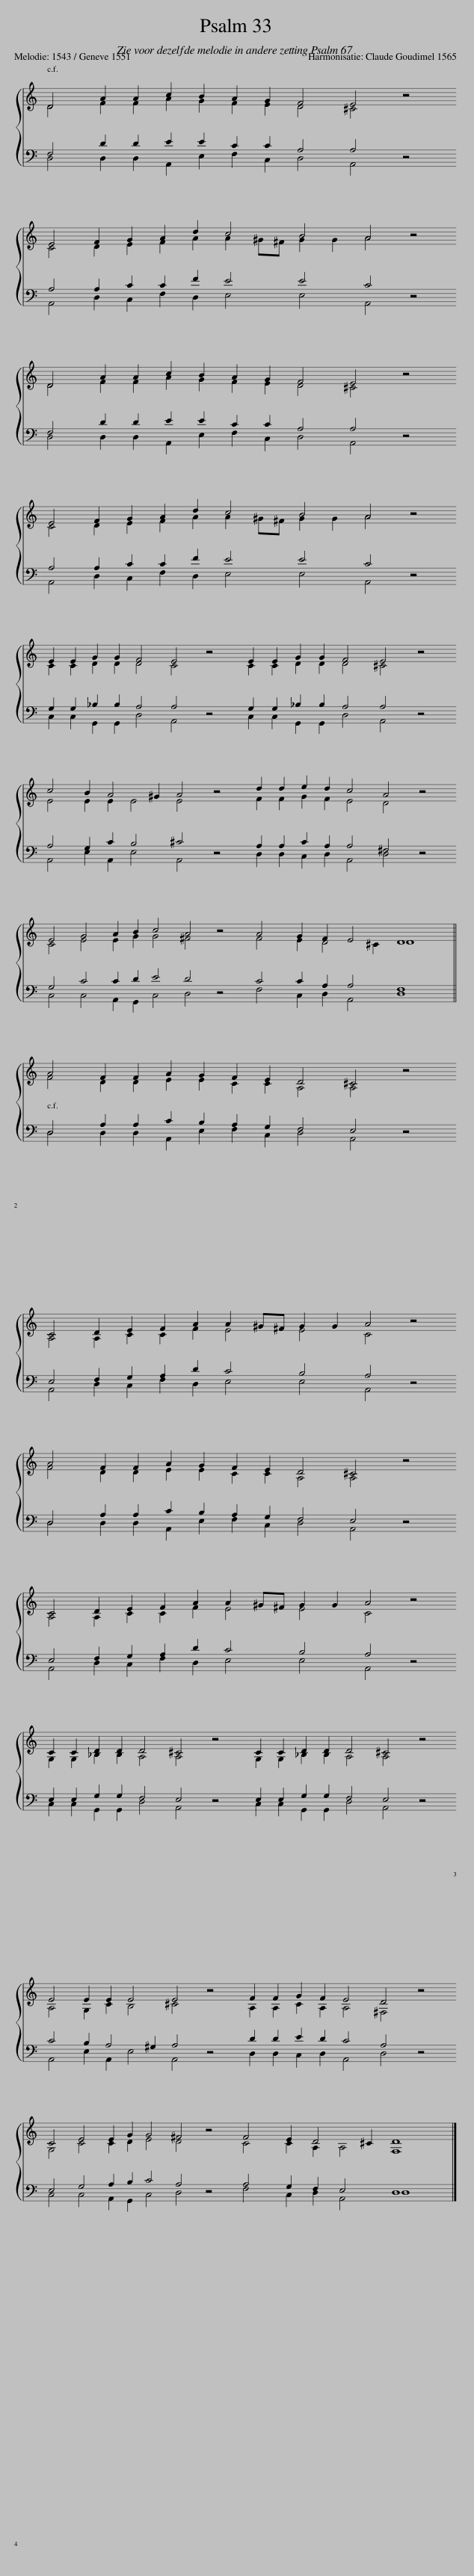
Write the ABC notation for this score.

X:1
%%score { ( 1 2 ) | ( 3 4 ) }
L:1/8
M:14/4
I:linebreak $
K:C
V:1 treble
V:2 treble
V:3 bass
V:4 bass
V:1
 D4 A2 A2 c2 B2 A2 G2 F4 E4 z4 |$ E4 F2 G2 A2 d2 c4 B4 A4 z4 |$ D4 A2 A2 c2 B2 A2 G2 F4 E4 z4 |$ E4 F2 G2 A2 d2 c4 B4 A4 z4 |$ E2 E2 G2 G2 F4 E4 z4 | %5
 E2 E2 G2 G2 F4 E4 z4 |$ c4 B2 A4 ^G2 A4 z4 | d2 d2 e2 d2 c4 A4 z4 |$ E4 G4 A2 B2 c4 A4 z4 | A4 G2 F2 E4 D8 ||$ %10
 A4 F2 F2 A2 G2 F2 E2 D4 ^C4 z4 |$ C4 D2 E2 F2 A2 A2 ^G^F G2 G2 A4 z4 |$ A4 F2 F2 A2 G2 F2 E2 D4 ^C4 z4 |$ C4 D2 E2 F2 A2 A2 ^G^F G2 G2 A4 z4 |$ C2 C2 D2 D2 D4 ^C4 z4 | %15
 C2 C2 D2 D2 D4 ^C4 z4 |$ E4 E2 E2 E4 E4 z4 | F2 F2 G2 F2 E4 D4 z4 |$ C4 E4 E2 G2 G4 ^F4 z4 | F4 E2 D4 ^C2 D8 |] %20
V:2
 D4 F2 F2 A2 G2 F2 E2 D4 ^C4 x4 |$ C4 D2 E2 F2 A2 A2 ^G^F G2 G2 A4 x4 |$ D4 F2 F2 A2 G2 F2 E2 D4 ^C4 x4 |$ C4 D2 E2 F2 A2 A2 ^G^F G2 G2 A4 x4 |$ C2 C2 D2 D2 D4 C4 x4 | %5
 C2 C2 D2 D2 D4 ^C4 x4 |$ E4 E2 E2 E4 E4 x4 | F2 F2 G2 F2 E4 D4 x4 |$ C4 E4 E2 G2 G4 ^F4 x4 | F4 E2 D4 ^C2 D8 ||$ %10
 F4 D2 D2 E2 E2 C2 C2 A,4 A,4 x4 |$ A,4 A,2 C2 C2 F2 E4 E4 C4 x4 |$ F4 D2 D2 E2 E2 C2 C2 A,4 A,4 x4 |$ A,4 A,2 C2 C2 F2 E4 E4 C4 x4 |$ G,2 G,2 _B,2 B,2 A,4 A,4 x4 | %15
 G,2 G,2 _B,2 B,2 A,4 A,4 x4 |$ A,4 G,2 C2 B,4 ^C4 x4 | A,2 A,2 C2 A,2 A,4 ^F,4 x4 |$ G,4 C4 C2 D2 E4 D4 x4 | C4 C2 A,2 A,4 F,8 |] %20
V:3
 F,4 D2 D2 E2 E2 C2 C2 A,4 A,4 z4 |$ A,4 A,2 C2 C2 F2 E4 E4 C4 z4 |$ F,4 D2 D2 E2 E2 C2 C2 A,4 A,4 z4 |$ A,4 A,2 C2 C2 F2 E4 E4 C4 z4 |$ G,2 G,2 _B,2 B,2 A,4 A,4 z4 | %5
 G,2 G,2 _B,2 B,2 A,4 A,4 z4 |$ A,4 G,2 C2 B,4 ^C4 z4 | A,2 A,2 C2 A,2 A,4 ^F,4 z4 |$ G,4 C4 C2 D2 E4 D4 z4 | C4 C2 A,2 A,4 F,8 ||$ %10
 D,4 A,2 A,2 C2 B,2 A,2 G,2 F,4 E,4 z4 |$ E,4 F,2 G,2 A,2 D2 C4 B,4 A,4 z4 |$ D,4 A,2 A,2 C2 B,2 A,2 G,2 F,4 E,4 z4 |$ E,4 F,2 G,2 A,2 D2 C4 B,4 A,4 z4 |$ E,2 E,2 G,2 G,2 F,4 E,4 z4 | %15
 E,2 E,2 G,2 G,2 F,4 E,4 z4 |$ C4 B,2 A,4 ^G,2 A,4 z4 | D2 D2 E2 D2 C4 A,4 z4 |$ E,4 G,4 A,2 B,2 C4 A,4 z4 | A,4 G,2 F,2 E,4 D,8 |] %20
V:4
 D,4 D,2 D,2 A,,2 E,2 F,2 C,2 D,4 A,,4 x4 |$ A,,4 D,2 C,2 F,2 D,2 E,4 E,4 A,,4 x4 |$ D,4 D,2 D,2 A,,2 E,2 F,2 C,2 D,4 A,,4 x4 |$ A,,4 D,2 C,2 F,2 D,2 E,4 E,4 A,,4 x4 |$ C,2 C,2 G,,2 G,,2 D,4 A,,4 x4 | %5
 C,2 C,2 G,,2 G,,2 D,4 A,,4 x4 |$ A,,4 E,2 A,,2 E,4 A,,4 x4 | D,2 D,2 C,2 D,2 A,,4 D,4 x4 |$ C,4 C,4 A,,2 G,,2 C,4 D,4 x4 | F,4 C,2 D,2 A,,4 D,8 ||$ %10
 D,4 D,2 D,2 A,,2 E,2 F,2 C,2 D,4 A,,4 x4 |$ A,,4 D,2 C,2 F,2 D,2 E,4 E,4 A,,4 x4 |$ D,4 D,2 D,2 A,,2 E,2 F,2 C,2 D,4 A,,4 x4 |$ A,,4 D,2 C,2 F,2 D,2 E,4 E,4 A,,4 x4 |$ C,2 C,2 G,,2 G,,2 D,4 A,,4 x4 | %15
 C,2 C,2 G,,2 G,,2 D,4 A,,4 x4 |$ A,,4 E,2 A,,2 E,4 A,,4 x4 | D,2 D,2 C,2 D,2 A,,4 D,4 x4 |$ C,4 C,4 A,,2 G,,2 C,4 D,4 x4 | F,4 C,2 D,2 A,,4 D,8 |] %20
